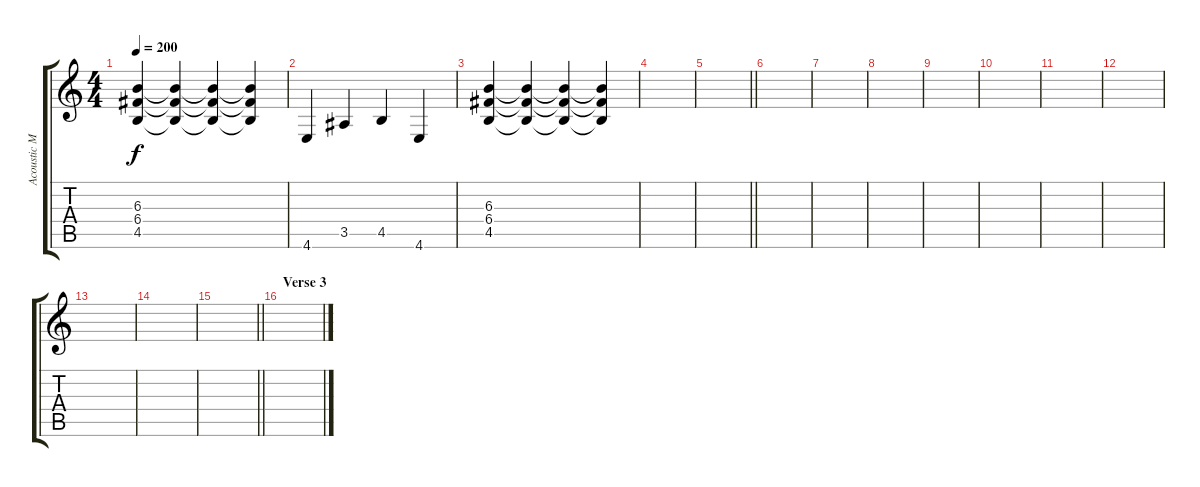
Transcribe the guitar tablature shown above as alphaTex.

\track ("Acoustic Man 1" "Acoustic M") {instrument acousticguitarsteel}
\staff {score tabs}
\tuning (D4 A3 F3 C3 G2 C2) {hide}
\ts (4 4)
\tempo 200
\clef g2
\ks c
(6.3{t} 6.4{t} 4.5{t}).4{dy f} (6.3{t} 6.4{t} 4.5{t}).4 (6.3{t} 6.4{t} 4.5{t}).4 (6.3{t} 6.4{t} 4.5{t}).4 |
4.6.4 3.5.4 4.5.4 4.6.4 |
(6.3 6.4 4.5).4 (6.3{t} 6.4{t} 4.5{t}).4 (6.3{t} 6.4{t} 4.5{t}).4 (6.3{t} 6.4{t} 4.5{t}).4 |
|
\barLineRight lightlight
|
|
|
|
|
|
|
|
|
|
\barLineRight lightlight
|
\section ("" "Verse 3")
